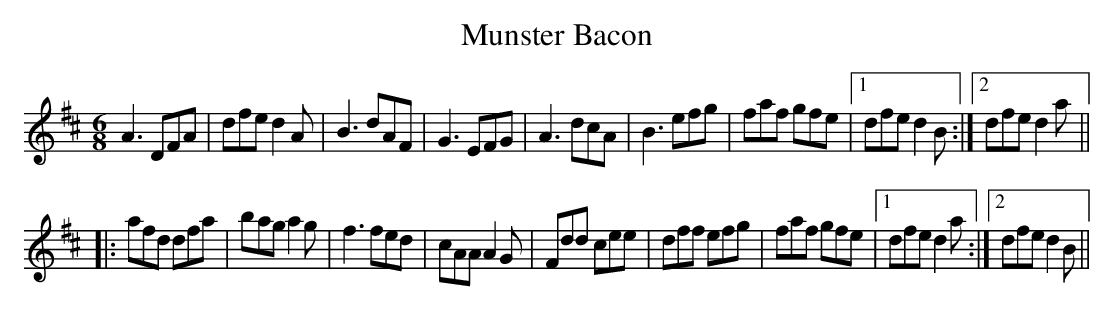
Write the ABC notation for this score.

X:1
T:Munster Bacon
M:6/8
L:1/8
K:D
A3 DFA|dfe d2A|B3 dAF|G3 EFG|\
A3 dcA|B3 efg|faf gfe|1 dfe d2B:|2 dfe d2a||
|:afd dfa|bag a2g|f3 fed|cAA A2G|\
Fdd cee|dff efg|faf gfe|1 dfe d2a:|2 dfe d2B||
